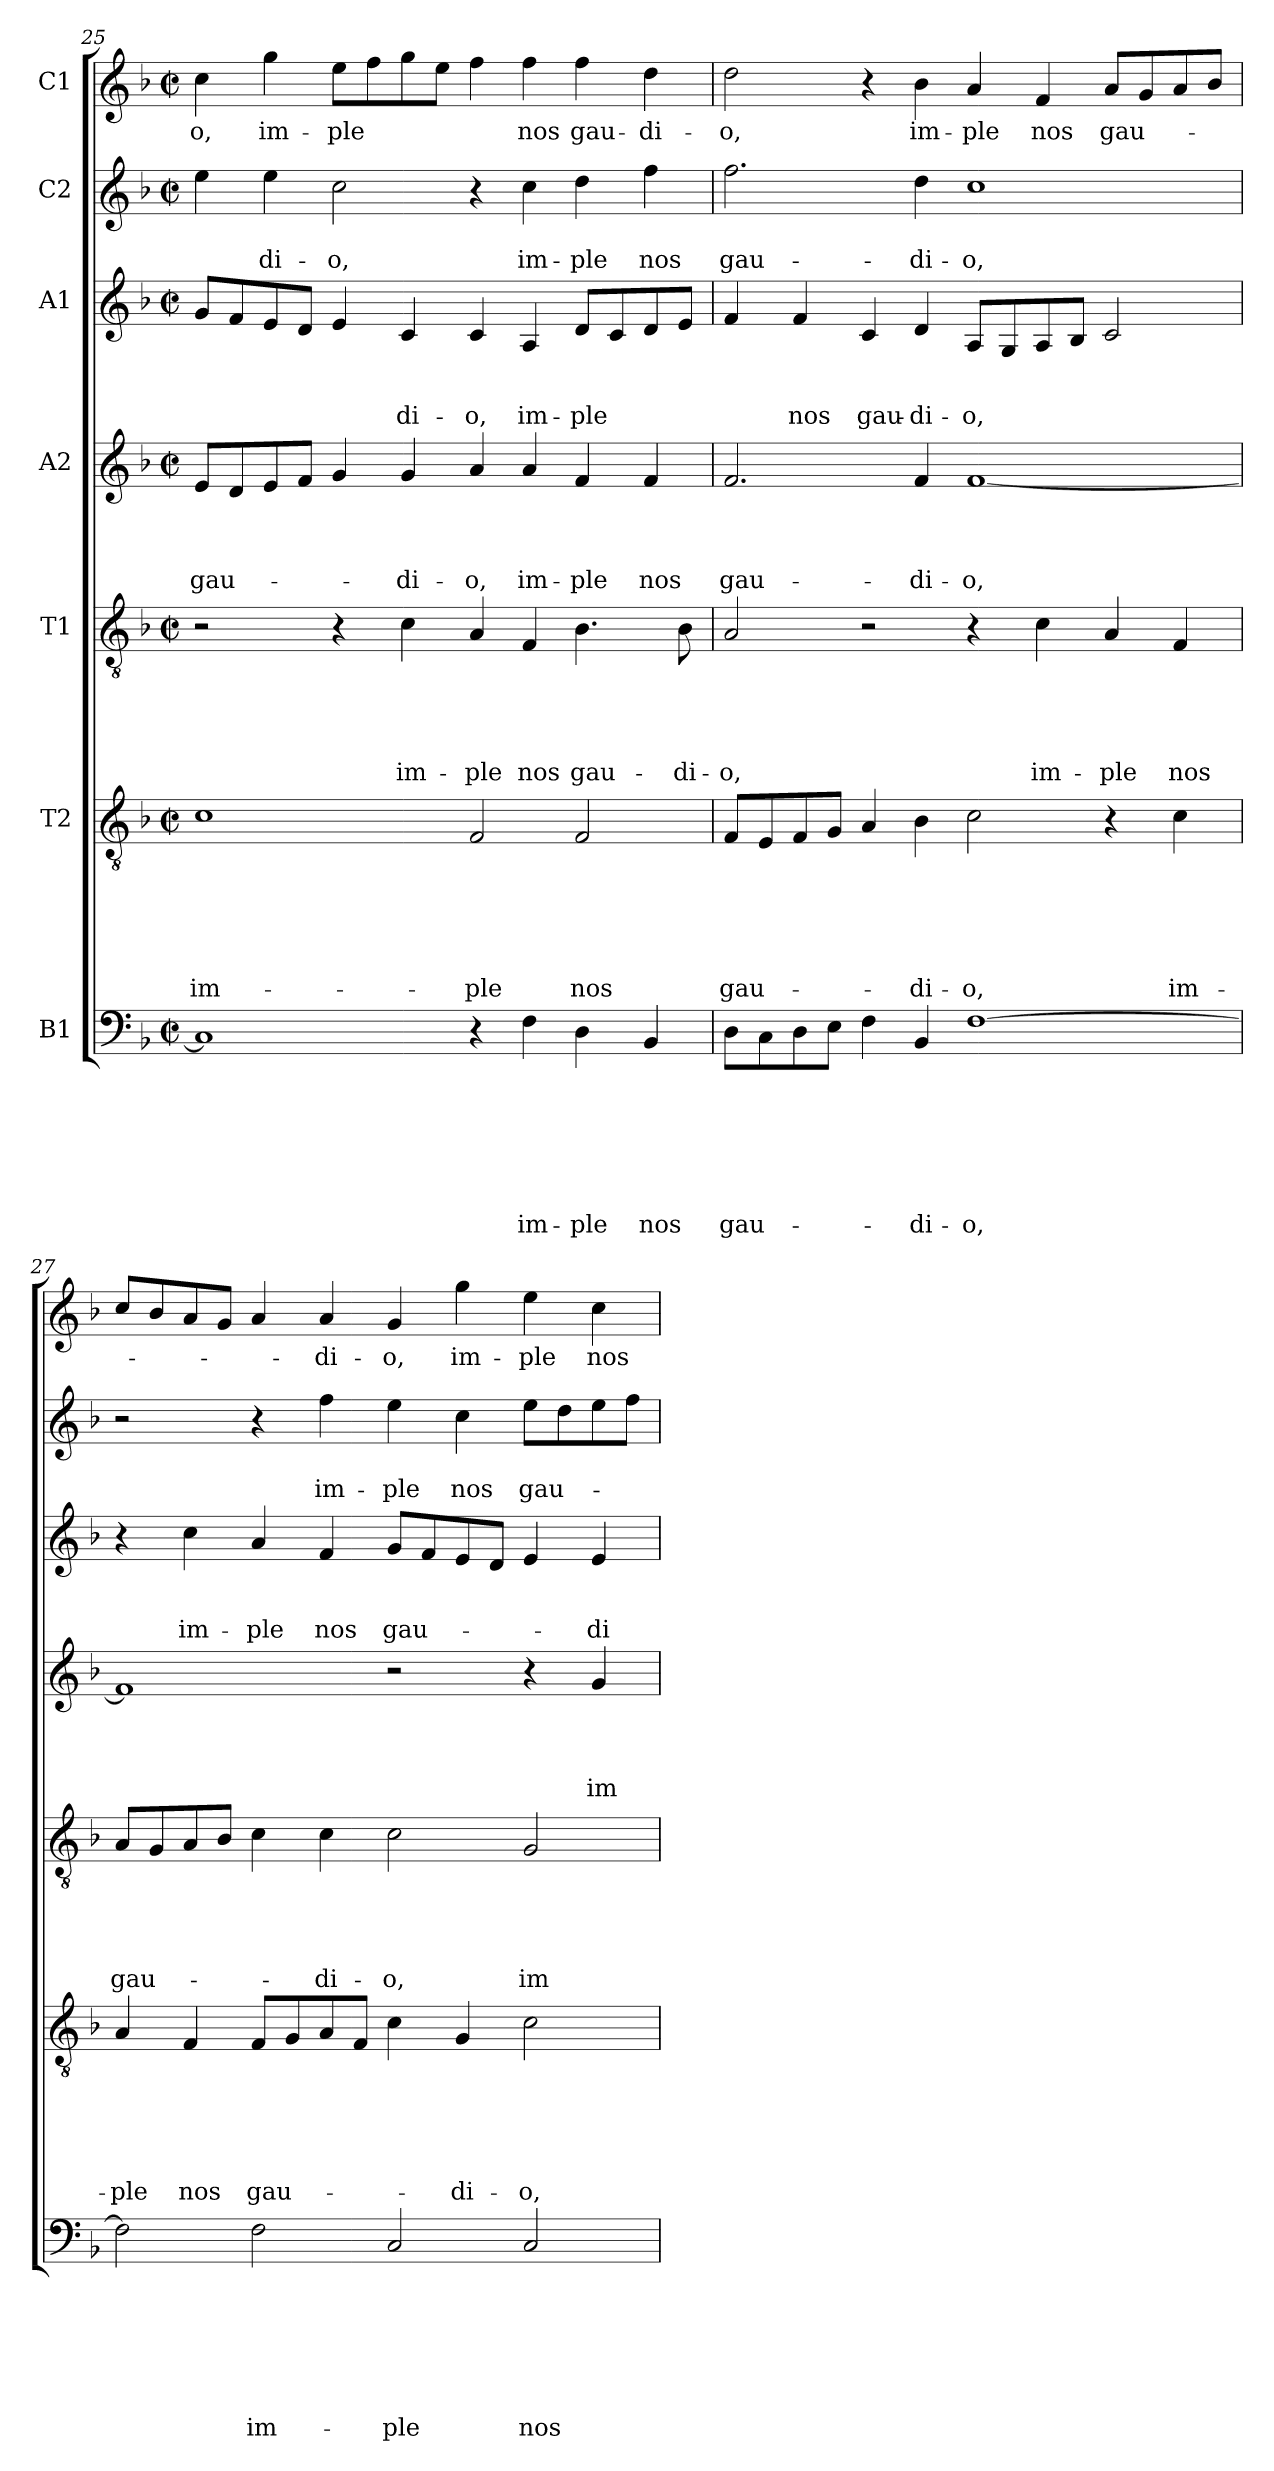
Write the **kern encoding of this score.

**kern	**text	**text	**text	**text	**text	**text	**text	**kern	**text	**text	**text	**text	**text	**text	**kern	**text	**text	**text	**text	**text	**kern	**text	**text	**text	**text	**kern	**text	**text	**text	**kern	**text	**text	**kern	**text
*part7	*part7	*part7	*part7	*part7	*part7	*part7	*part7	*part6	*part6	*part6	*part6	*part6	*part6	*part6	*part5	*part5	*part5	*part5	*part5	*part5	*part4	*part4	*part4	*part4	*part4	*part3	*part3	*part3	*part3	*part2	*part2	*part2	*part1	*part1
*staff7	*staff7	*staff7	*staff7	*staff7	*staff7	*staff7	*staff7	*staff6	*staff6	*staff6	*staff6	*staff6	*staff6	*staff6	*staff5	*staff5	*staff5	*staff5	*staff5	*staff5	*staff4	*staff4	*staff4	*staff4	*staff4	*staff3	*staff3	*staff3	*staff3	*staff2	*staff2	*staff2	*staff1	*staff1
*I"B1	*	*	*	*	*	*	*	*I"T2	*	*	*	*	*	*	*I"T1	*	*	*	*	*	*I"A2	*	*	*	*	*I"A1	*	*	*	*I"C2	*	*	*I"C1	*
*clefF4	*	*	*	*	*	*	*	*clefGv2	*	*	*	*	*	*	*clefGv2	*	*	*	*	*	*clefG2	*	*	*	*	*clefG2	*	*	*	*clefG2	*	*	*clefG2	*
*k[b-]	*	*	*	*	*	*	*	*k[b-]	*	*	*	*	*	*	*k[b-]	*	*	*	*	*	*k[b-]	*	*	*	*	*k[b-]	*	*	*	*k[b-]	*	*	*k[b-]	*
*F:	*	*	*	*	*	*	*	*F:	*	*	*	*	*	*	*F:	*	*	*	*	*	*F:	*	*	*	*	*F:	*	*	*	*F:	*	*	*F:	*
*M2/2	*	*	*	*	*	*	*	*M2/2	*	*	*	*	*	*	*M2/2	*	*	*	*	*	*M2/2	*	*	*	*	*M2/2	*	*	*	*M2/2	*	*	*M2/2	*
*met(c|)	*	*	*	*	*	*	*	*met(c|)	*	*	*	*	*	*	*met(c|)	*	*	*	*	*	*met(c|)	*	*	*	*	*met(c|)	*	*	*	*met(c|)	*	*	*met(c|)	*
=25	=25	=25	=25	=25	=25	=25	=25	=25	=25	=25	=25	=25	=25	=25	=25	=25	=25	=25	=25	=25	=25	=25	=25	=25	=25	=25	=25	=25	=25	=25	=25	=25	=25	=25
!	!	!	!	!	!	!	!	!	!	!	!	!	!	!LO:LY:b	!	!	!	!	!	!	!	!	!	!	!LO:LY:b	!	!	!	!	!	!	!	!	!LO:LY:b
1C]	.	.	.	.	.	.	.	1c	.	.	.	.	.	im-	2r	.	.	.	.	.	8e/L	.	.	.	gau-	8g/L	.	.	.	4ee\	.	.	4cc\	-o,
.	.	.	.	.	.	.	.	.	.	.	.	.	.	.	.	.	.	.	.	.	8d/	.	.	.	.	8f/	.	.	.	.	.	.	.	.
!	!	!	!	!	!	!	!	!	!	!	!	!	!	!	!	!	!	!	!	!	!	!	!	!	!	!	!	!	!	!	!	!LO:LY:b	!	!LO:LY:b
.	.	.	.	.	.	.	.	.	.	.	.	.	.	.	.	.	.	.	.	.	8e/	.	.	.	.	8e/	.	.	.	4ee\	.	-di-	4gg\	im-
.	.	.	.	.	.	.	.	.	.	.	.	.	.	.	.	.	.	.	.	.	8f/J	.	.	.	.	8d/J	.	.	.	.	.	.	.	.
!	!	!	!	!	!	!	!	!	!	!	!	!	!	!	!	!	!	!	!	!	!	!	!	!	!	!	!	!	!	!	!	!LO:LY:b	!	!LO:LY:b
.	.	.	.	.	.	.	.	.	.	.	.	.	.	.	4r	.	.	.	.	.	4g/	.	.	.	.	4e/	.	.	.	2cc\	.	-o,	8ee\L	-ple
.	.	.	.	.	.	.	.	.	.	.	.	.	.	.	.	.	.	.	.	.	.	.	.	.	.	.	.	.	.	.	.	.	8ff\	.
!	!	!	!	!	!	!	!	!	!	!	!	!	!	!	!	!	!	!	!	!LO:LY:b	!	!	!	!	!LO:LY:b	!	!	!	!LO:LY:b	!	!	!	!	!
.	.	.	.	.	.	.	.	.	.	.	.	.	.	.	4c\	.	.	.	.	im-	4g/	.	.	.	-di-	4c/	.	.	-di-	.	.	.	8gg\	.
.	.	.	.	.	.	.	.	.	.	.	.	.	.	.	.	.	.	.	.	.	.	.	.	.	.	.	.	.	.	.	.	.	8ee\J	.
!	!	!	!	!	!	!	!	!	!	!	!	!	!	!LO:LY:b	!	!	!	!	!	!LO:LY:b	!	!	!	!	!LO:LY:b	!	!	!	!LO:LY:b	!	!	!	!	!
4r	.	.	.	.	.	.	.	2F/	.	.	.	.	.	-ple	4A/	.	.	.	.	-ple	4a/	.	.	.	-o,	4c/	.	.	-o,	4r	.	.	4ff\	.
!	!	!	!	!	!	!	!LO:LY:b	!	!	!	!	!	!	!	!	!	!	!	!	!LO:LY:b	!	!	!	!	!LO:LY:b	!	!	!	!LO:LY:b	!	!	!LO:LY:b	!	!LO:LY:b
4F\	.	.	.	.	.	.	im-	.	.	.	.	.	.	.	4F/	.	.	.	.	nos	4a/	.	.	.	im-	4A/	.	.	im-	4cc\	.	im-	4ff\	nos
!	!	!	!	!	!	!	!LO:LY:b	!	!	!	!	!	!	!LO:LY:b	!	!	!	!	!	!LO:LY:b	!	!	!	!	!LO:LY:b	!	!	!	!LO:LY:b	!	!	!LO:LY:b	!	!LO:LY:b
4D\	.	.	.	.	.	.	-ple	2F/	.	.	.	.	.	nos	4.B-\	.	.	.	.	gau-	4f/	.	.	.	-ple	8d/L	.	.	-ple	4dd\	.	-ple	4ff\	gau-
.	.	.	.	.	.	.	.	.	.	.	.	.	.	.	.	.	.	.	.	.	.	.	.	.	.	8c/	.	.	.	.	.	.	.	.
!	!	!	!	!	!	!	!LO:LY:b	!	!	!	!	!	!	!	!	!	!	!	!	!	!	!	!	!	!LO:LY:b	!	!	!	!	!	!	!LO:LY:b	!	!LO:LY:b
4BB-/	.	.	.	.	.	.	nos	.	.	.	.	.	.	.	.	.	.	.	.	.	4f/	.	.	.	nos	8d/	.	.	.	4ff\	.	nos	4dd\	-di-
!	!	!	!	!	!	!	!	!	!	!	!	!	!	!	!	!	!	!	!	!LO:LY:b	!	!	!	!	!	!	!	!	!	!	!	!	!	!
.	.	.	.	.	.	.	.	.	.	.	.	.	.	.	8B-\	.	.	.	.	-di-	.	.	.	.	.	8e/J	.	.	.	.	.	.	.	.
!!LO:LB:g=z
=26	=26	=26	=26	=26	=26	=26	=26	=26	=26	=26	=26	=26	=26	=26	=26	=26	=26	=26	=26	=26	=26	=26	=26	=26	=26	=26	=26	=26	=26	=26	=26	=26	=26	=26
!	!	!	!	!	!	!	!LO:LY:b	!	!	!	!	!	!	!LO:LY:b	!	!	!	!	!	!LO:LY:b	!	!	!	!	!LO:LY:b	!	!	!	!	!	!	!LO:LY:b	!	!LO:LY:b
8D\L	.	.	.	.	.	.	gau-	8F/L	.	.	.	.	.	gau-	2A/	.	.	.	.	-o,	2.f/	.	.	.	gau-	4f/	.	.	.	2.ff\	.	gau-	2dd\	-o,
8C\	.	.	.	.	.	.	.	8E/	.	.	.	.	.	.	.	.	.	.	.	.	.	.	.	.	.	.	.	.	.	.	.	.	.	.
!	!	!	!	!	!	!	!	!	!	!	!	!	!	!	!	!	!	!	!	!	!	!	!	!	!	!	!	!	!LO:LY:b	!	!	!	!	!
8D\	.	.	.	.	.	.	.	8F/	.	.	.	.	.	.	.	.	.	.	.	.	.	.	.	.	.	4f/	.	.	nos	.	.	.	.	.
8E\J	.	.	.	.	.	.	.	8G/J	.	.	.	.	.	.	.	.	.	.	.	.	.	.	.	.	.	.	.	.	.	.	.	.	.	.
!	!	!	!	!	!	!	!	!	!	!	!	!	!	!	!	!	!	!	!	!	!	!	!	!	!	!	!	!	!LO:LY:b	!	!	!	!	!
4F\	.	.	.	.	.	.	.	4A/	.	.	.	.	.	.	2r	.	.	.	.	.	.	.	.	.	.	4c/	.	.	gau-	.	.	.	4r	.
!	!	!	!	!	!	!	!LO:LY:b	!	!	!	!	!	!	!LO:LY:b	!	!	!	!	!	!	!	!	!	!	!LO:LY:b	!	!	!	!LO:LY:b	!	!	!LO:LY:b	!	!LO:LY:b
4BB-/	.	.	.	.	.	.	-di-	4B-\	.	.	.	.	.	-di-	.	.	.	.	.	.	4f/	.	.	.	-di-	4d/	.	.	-di-	4dd\	.	-di-	4b-\	im-
!	!	!	!	!	!	!	!LO:LY:b	!	!	!	!	!	!	!LO:LY:b	!	!	!	!	!	!	!	!	!	!	!LO:LY:b	!	!	!	!LO:LY:b	!	!	!LO:LY:b	!	!LO:LY:b
[1F	.	.	.	.	.	.	-o,	2c\	.	.	.	.	.	-o,	4r	.	.	.	.	.	[1f	.	.	.	-o,	8A/L	.	.	-o,	1cc	.	-o,	4a/	-ple
.	.	.	.	.	.	.	.	.	.	.	.	.	.	.	.	.	.	.	.	.	.	.	.	.	.	8G/	.	.	.	.	.	.	.	.
!	!	!	!	!	!	!	!	!	!	!	!	!	!	!	!	!	!	!	!	!LO:LY:b	!	!	!	!	!	!	!	!	!	!	!	!	!	!LO:LY:b
.	.	.	.	.	.	.	.	.	.	.	.	.	.	.	4c\	.	.	.	.	im-	.	.	.	.	.	8A/	.	.	.	.	.	.	4f/	nos
.	.	.	.	.	.	.	.	.	.	.	.	.	.	.	.	.	.	.	.	.	.	.	.	.	.	8B-/J	.	.	.	.	.	.	.	.
!	!	!	!	!	!	!	!	!	!	!	!	!	!	!	!	!	!	!	!	!LO:LY:b	!	!	!	!	!	!	!	!	!	!	!	!	!	!LO:LY:b
.	.	.	.	.	.	.	.	4r	.	.	.	.	.	.	4A/	.	.	.	.	-ple	.	.	.	.	.	2c/	.	.	.	.	.	.	8a/L	gau-
.	.	.	.	.	.	.	.	.	.	.	.	.	.	.	.	.	.	.	.	.	.	.	.	.	.	.	.	.	.	.	.	.	8g/	.
!	!	!	!	!	!	!	!	!	!	!	!	!	!	!LO:LY:b	!	!	!	!	!	!LO:LY:b	!	!	!	!	!	!	!	!	!	!	!	!	!	!
.	.	.	.	.	.	.	.	4c\	.	.	.	.	.	im-	4F/	.	.	.	.	nos	.	.	.	.	.	.	.	.	.	.	.	.	8a/	.
.	.	.	.	.	.	.	.	.	.	.	.	.	.	.	.	.	.	.	.	.	.	.	.	.	.	.	.	.	.	.	.	.	8b-/J	.
=27	=27	=27	=27	=27	=27	=27	=27	=27	=27	=27	=27	=27	=27	=27	=27	=27	=27	=27	=27	=27	=27	=27	=27	=27	=27	=27	=27	=27	=27	=27	=27	=27	=27	=27
!	!	!	!	!	!	!	!	!	!	!	!	!	!	!LO:LY:b	!	!	!	!	!	!LO:LY:b	!	!	!	!	!	!	!	!	!	!	!	!	!	!
2F\]	.	.	.	.	.	.	.	4A/	.	.	.	.	.	-ple	8A/L	.	.	.	.	gau-	1f]	.	.	.	.	4r	.	.	.	2r	.	.	8cc/L	.
.	.	.	.	.	.	.	.	.	.	.	.	.	.	.	8G/	.	.	.	.	.	.	.	.	.	.	.	.	.	.	.	.	.	8b-/	.
!	!	!	!	!	!	!	!	!	!	!	!	!	!	!LO:LY:b	!	!	!	!	!	!	!	!	!	!	!	!	!	!	!LO:LY:b	!	!	!	!	!
.	.	.	.	.	.	.	.	4F/	.	.	.	.	.	nos	8A/	.	.	.	.	.	.	.	.	.	.	4cc\	.	.	im-	.	.	.	8a/	.
.	.	.	.	.	.	.	.	.	.	.	.	.	.	.	8B-/J	.	.	.	.	.	.	.	.	.	.	.	.	.	.	.	.	.	8g/J	.
!	!	!	!	!	!	!	!LO:LY:b	!	!	!	!	!	!	!LO:LY:b	!	!	!	!	!	!	!	!	!	!	!	!	!	!	!LO:LY:b	!	!	!	!	!
2F\	.	.	.	.	.	.	im-	8F/L	.	.	.	.	.	gau-	4c\	.	.	.	.	.	.	.	.	.	.	4a/	.	.	-ple	4r	.	.	4a/	.
.	.	.	.	.	.	.	.	8G/	.	.	.	.	.	.	.	.	.	.	.	.	.	.	.	.	.	.	.	.	.	.	.	.	.	.
!	!	!	!	!	!	!	!	!	!	!	!	!	!	!	!	!	!	!	!	!LO:LY:b	!	!	!	!	!	!	!	!	!LO:LY:b	!	!	!LO:LY:b	!	!LO:LY:b
.	.	.	.	.	.	.	.	8A/	.	.	.	.	.	.	4c\	.	.	.	.	-di-	.	.	.	.	.	4f/	.	.	nos	4ff\	.	im-	4a/	-di-
.	.	.	.	.	.	.	.	8F/J	.	.	.	.	.	.	.	.	.	.	.	.	.	.	.	.	.	.	.	.	.	.	.	.	.	.
!	!	!	!	!	!	!	!LO:LY:b	!	!	!	!	!	!	!	!	!	!	!	!	!LO:LY:b	!	!	!	!	!	!	!	!	!LO:LY:b	!	!	!LO:LY:b	!	!LO:LY:b
2C/	.	.	.	.	.	.	-ple	4c\	.	.	.	.	.	.	2c\	.	.	.	.	-o,	2r	.	.	.	.	8g/L	.	.	gau-	4ee\	.	-ple	4g/	-o,
.	.	.	.	.	.	.	.	.	.	.	.	.	.	.	.	.	.	.	.	.	.	.	.	.	.	8f/	.	.	.	.	.	.	.	.
!	!	!	!	!	!	!	!	!	!	!	!	!	!	!LO:LY:b	!	!	!	!	!	!	!	!	!	!	!	!	!	!	!	!	!	!LO:LY:b	!	!LO:LY:b
.	.	.	.	.	.	.	.	4G/	.	.	.	.	.	-di-	.	.	.	.	.	.	.	.	.	.	.	8e/	.	.	.	4cc\	.	nos	4gg\	im-
.	.	.	.	.	.	.	.	.	.	.	.	.	.	.	.	.	.	.	.	.	.	.	.	.	.	8d/J	.	.	.	.	.	.	.	.
!	!	!	!	!	!	!	!LO:LY:b	!	!	!	!	!	!	!LO:LY:b	!	!	!	!	!	!LO:LY:b	!	!	!	!	!	!	!	!	!	!	!	!LO:LY:b	!	!LO:LY:b
2C/	.	.	.	.	.	.	nos	2c\	.	.	.	.	.	-o,	2G/	.	.	.	.	im-	4r	.	.	.	.	4e/	.	.	.	8ee\L	.	gau-	4ee\	-ple
.	.	.	.	.	.	.	.	.	.	.	.	.	.	.	.	.	.	.	.	.	.	.	.	.	.	.	.	.	.	8dd\	.	.	.	.
!	!	!	!	!	!	!	!	!	!	!	!	!	!	!	!	!	!	!	!	!	!	!	!	!	!LO:LY:b	!	!	!	!LO:LY:b	!	!	!	!	!LO:LY:b
.	.	.	.	.	.	.	.	.	.	.	.	.	.	.	.	.	.	.	.	.	4g/	.	.	.	im-	4e/	.	.	-di-	8ee\	.	.	4cc\	nos
.	.	.	.	.	.	.	.	.	.	.	.	.	.	.	.	.	.	.	.	.	.	.	.	.	.	.	.	.	.	8ff\J	.	.	.	.
=	=	=	=	=	=	=	=	=	=	=	=	=	=	=	=	=	=	=	=	=	=	=	=	=	=	=	=	=	=	=	=	=	=	=
*-	*-	*-	*-	*-	*-	*-	*-	*-	*-	*-	*-	*-	*-	*-	*-	*-	*-	*-	*-	*-	*-	*-	*-	*-	*-	*-	*-	*-	*-	*-	*-	*-	*-	*-
